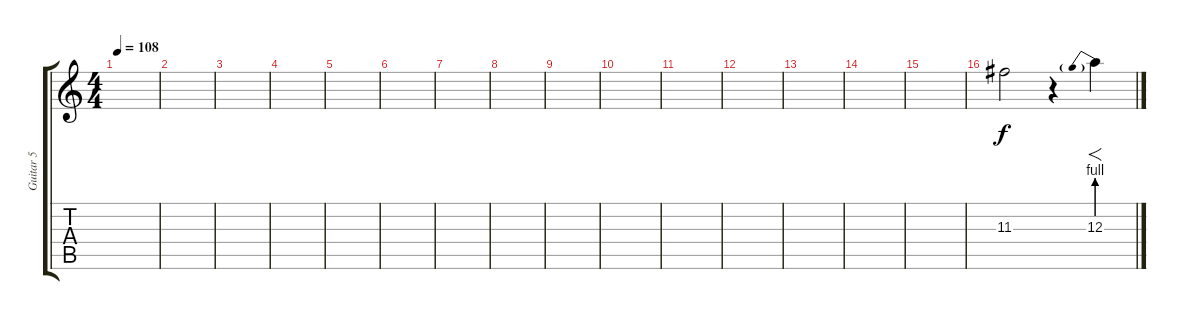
\track ("Guitar 5" "Guitar 5") {instrument electricguitarclean}
\staff {score tabs}
\tuning (E4 B3 G3 D3 A2 E2) {hide}
\ts (4 4)
\tempo 108
\clef g2
\ks c
|
|
|
|
|
|
|
|
|
|
|
|
|
|
|
11.3.2 r.4 12.3{be (prebend 0 4 60 4)}.4{f}
